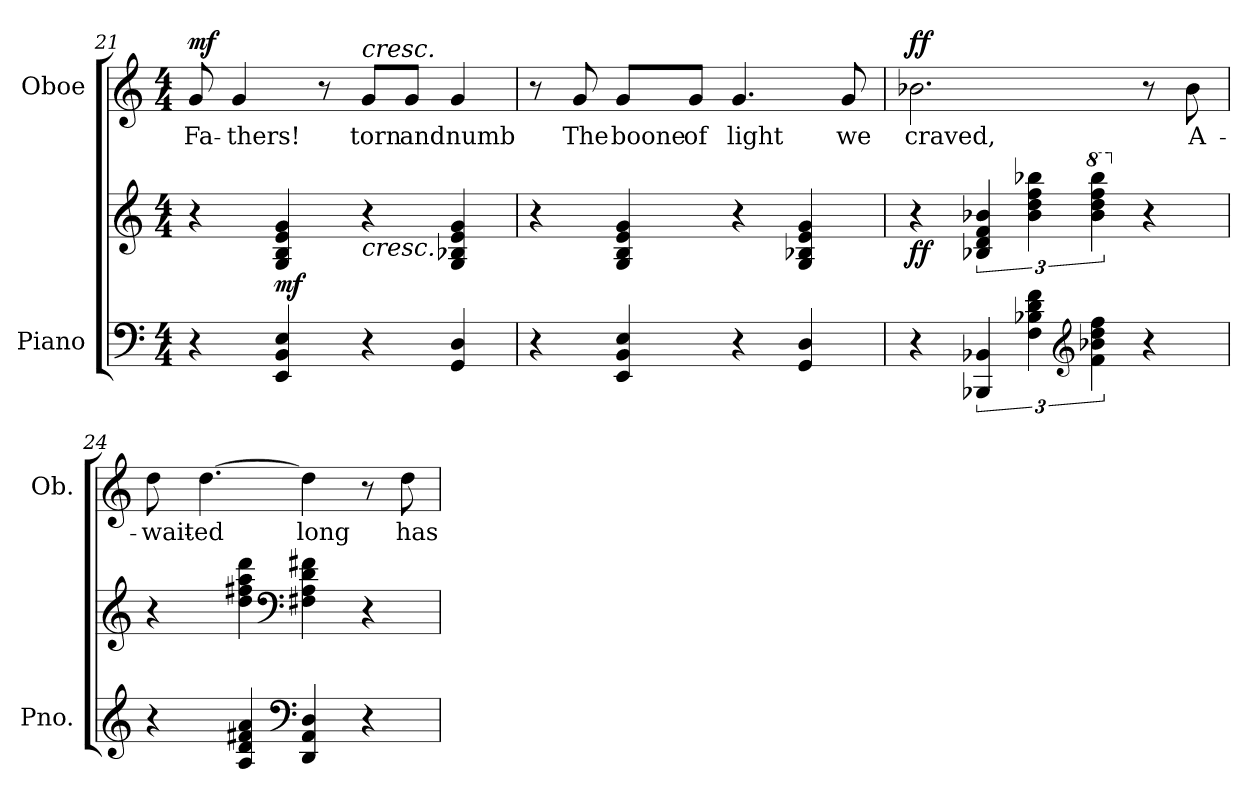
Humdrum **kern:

**kern	**kern	**dynam	**kern	**text	**dynam
*part2	*part2	*part2	*part1	*part1	*part1
*staff3	*staff2	*staff2/3	*staff1	*staff1	*staff1
*I"Piano	*	*	*I"Oboe	*	*
*I'Pno.	*	*	*I'Ob.	*	*
*clefF4	*clefG2	*	*clefG2	*	*
*k[]	*k[]	*	*k[]	*	*
*M4/4	*M4/4	*	*M4/4	*	*
=21	=21	=21	=21	=21	=21
!	!	!	!	!LO:LY:b	!LO:DY:a
4r	4r	.	8g/	Fa-	mf
!	!	!	!	!LO:LY:b	!
.	.	.	4g/	-thers!	.
!	!	!LO:DY:b	!	!	!
4EE/ 4BB/ 4E/	4G/ 4B/ 4e/ 4g/	mf	.	.	.
.	.	.	8r	.	.
!	!	!	!LO:TX:a:i:t=cresc.	!	!
!	!LO:TX:b:i:t=cresc.	!	!	!	!
!	!	!	!	!LO:LY:b	!
4r	4r	.	8g/L	torn	.
!	!	!	!	!LO:LY:b	!
.	.	.	8g/J	and	.
!	!	!	!	!LO:LY:b	!
4GG/ 4D/	4G/ 4B-X/ 4e/ 4g/	.	4g/	numb	.
!!LO:LB:g=z
=22	=22	=22	=22	=22	=22
4r	4r	.	8r	.	.
!	!	!	!	!LO:LY:b	!
.	.	.	8g/	The	.
!	!	!	!	!LO:LY:b	!
4EE/ 4BB/ 4E/	4G/ 4B/ 4e/ 4g/	.	8g/L	boone	.
!	!	!	!	!LO:LY:b	!
.	.	.	8g/J	of	.
!	!	!	!	!LO:LY:b	!
4r	4r	.	4.g/	light	.
4GG/ 4D/	4G/ 4B-X/ 4e/ 4g/	.	.	.	.
!	!	!	!	!LO:LY:b	!
.	.	.	8g/	we	.
=23	=23	=23	=23	=23	=23
!	!	!LO:DY:b	!	!LO:LY:b	!LO:DY:a
4r	4r	ff	2.b-X\	craved,	ff
6BBB-X/ 6BB-X/	6B-X/ 6d/ 6f/ 6b-X/	.	.	.	.
6F\ 6B-X\ 6d\ 6f\	6b-\ 6dd\ 6ff\ 6bb-X\	.	.	.	.
*clefG2	*	*	*	*	*
*	*8va	*	*	*	*
6f\ 6b-X\ 6dd\ 6ff\	6bb-\ 6ddd\ 6fff\ 6bbb-\	.	.	.	.
*	*X8va	*	*	*	*
4r	4r	.	8r	.	.
!	!	!	!	!LO:LY:b	!
.	.	.	8b-\	A-	.
=24	=24	=24	=24	=24	=24
!	!	!	!	!LO:LY:b	!
4r	4r	.	8dd\	-wait-	.
!	!	!	!	!LO:LY:b	!
.	.	.	[4.dd\	-ed	.
4A/ 4d/ 4f#X/ 4a/	4dd\ 4ff#X\ 4aa\ 4ddd\	.	.	.	.
*clefF4	*clefF4	*	*	*	*
!	!	!	!	!LO:LY:b	!
4DD/ 4AA/ 4D/	4F#X\ 4A\ 4d\ 4f#X\	.	4dd\]	long	.
4r	4r	.	8r	.	.
!	!	!	!	!LO:LY:b	!
.	.	.	8dd\	has	.
=	=	=	=	=	=
*-	*-	*-	*-	*-	*-
